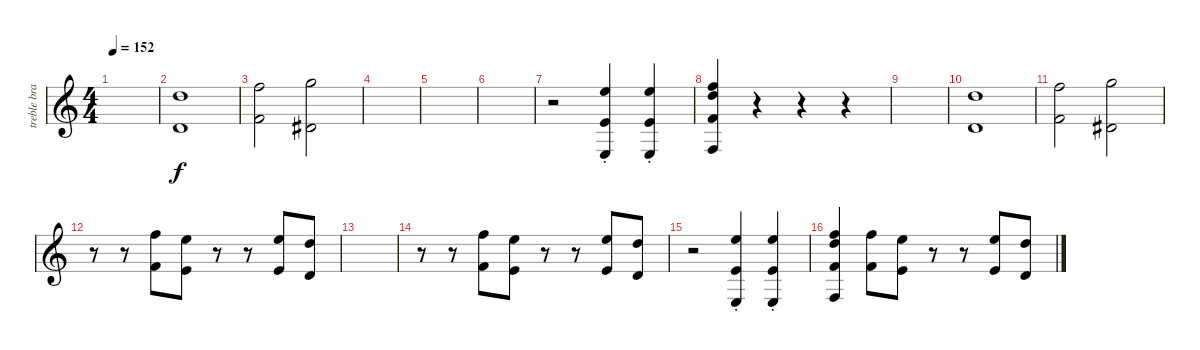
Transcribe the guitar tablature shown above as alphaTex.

\track ("treble brass" "treble bra") {instrument brasssection}
\staff {score}
\tuning (E4 B3 G3 D3 A2 E2) {hide}
\ts (4 4)
\tempo 152
\clef g2
\ks c
|
(15.2 7.3).1 |
(13.1 6.2).2 (15.1 4.2).2 |
|
|
|
r.2 (0.1{st} 17.2 2.4{st}).4 (0.1{st} 17.2 2.4{st}).4 |
(1.1 15.2 22.3 3.4).4 r.4 r.4 r.4 |
|
(15.2 7.3).1 |
(13.1 6.2).2 (15.1 4.2).2 |
r.8 r.8 (1.1 18.2).8 (0.1 17.2).8 r.8 r.8 (0.1 17.2).8 (15.2 7.3).8 |
|
r.8 r.8 (1.1 18.2).8 (0.1 17.2).8 r.8 r.8 (0.1 17.2).8 (15.2 7.3).8 |
r.2 (0.1{st} 17.2 2.4{st}).4 (0.1{st} 17.2 2.4{st}).4 |
(1.1 15.2 22.3 3.4).4 (1.1 18.2).8 (0.1 17.2).8 r.8 r.8 (0.1 17.2).8 (15.2 7.3).8
